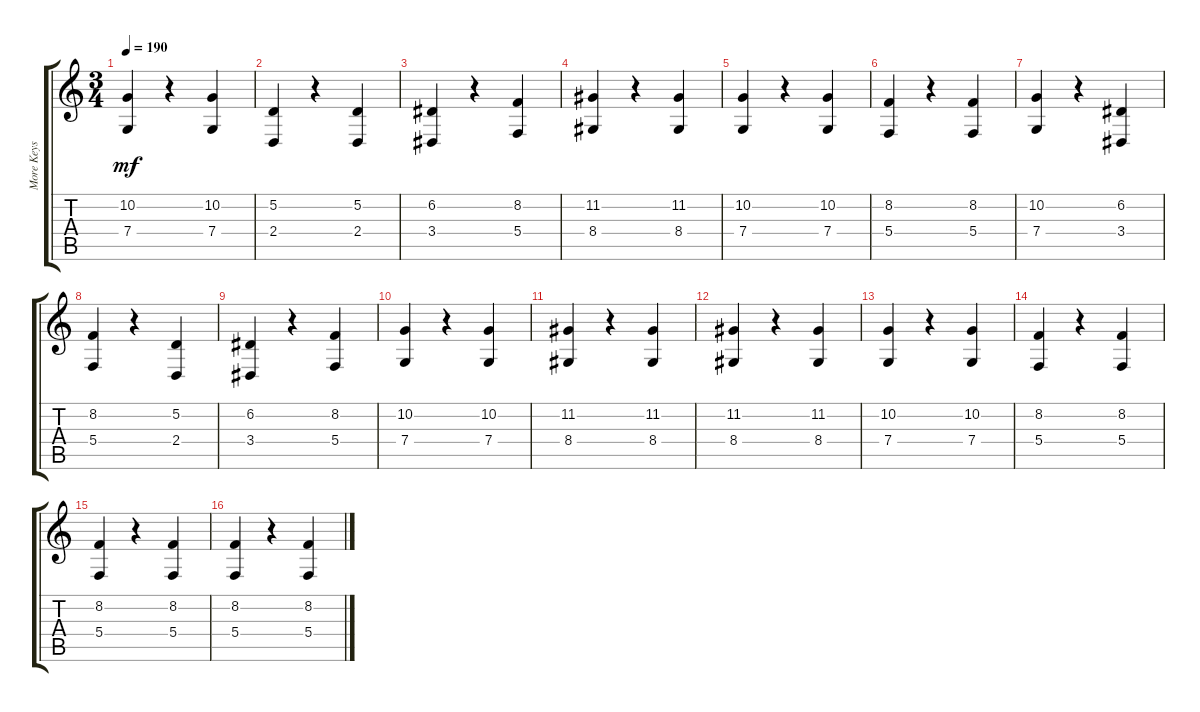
\track ("More Keys" "More Keys") {instrument stringensemble1}
\staff {score tabs}
\tuning (D4 A3 F3 C3 G2 C2) {hide}
\ts (3 4)
\tempo 190
\clef g2
\ks c
(10.2 7.4).4{dy mf} r.4 (10.2 7.4).4 |
(5.2 2.4).4 r.4 (5.2 2.4).4 |
(6.2 3.4).4 r.4 (8.2 5.4).4 |
(11.2 8.4).4 r.4 (11.2 8.4).4 |
(10.2 7.4).4 r.4 (10.2 7.4).4 |
(8.2 5.4).4 r.4 (8.2 5.4).4 |
(10.2 7.4).4 r.4 (6.2 3.4).4 |
(8.2 5.4).4 r.4 (5.2 2.4).4 |
(6.2 3.4).4 r.4 (8.2 5.4).4 |
(10.2 7.4).4 r.4 (10.2 7.4).4 |
(11.2 8.4).4 r.4 (11.2 8.4).4 |
(11.2 8.4).4 r.4 (11.2 8.4).4 |
(10.2 7.4).4 r.4 (10.2 7.4).4 |
(8.2 5.4).4 r.4 (8.2 5.4).4 |
(8.2 5.4).4 r.4 (8.2 5.4).4 |
(8.2 5.4).4 r.4 (8.2 5.4).4
